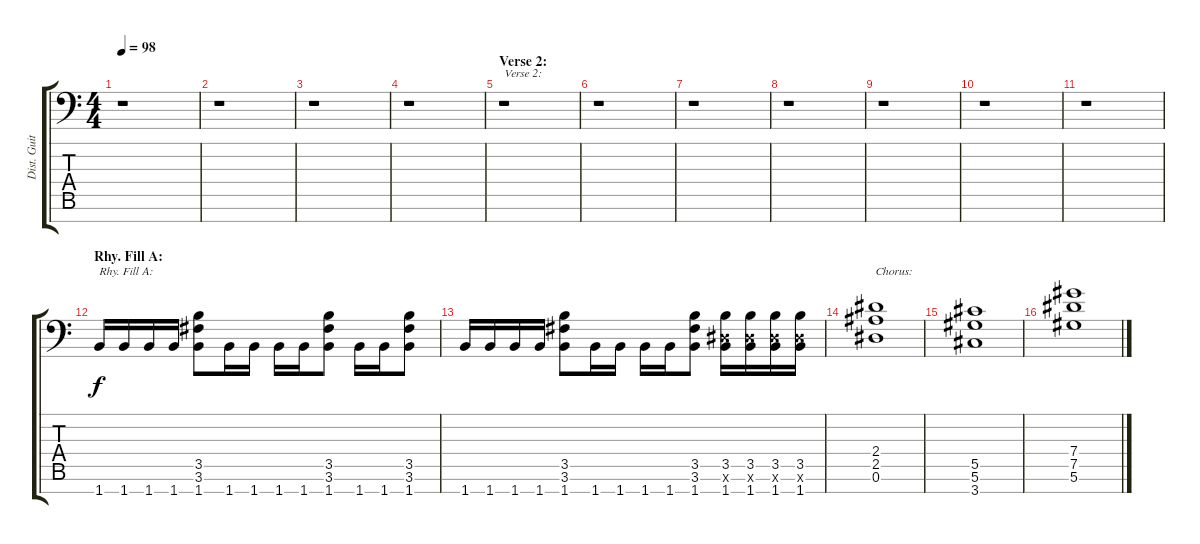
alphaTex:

\track ("Dist. Guitar 1" "Dist. Guit") {instrument distortionguitar}
\staff {score tabs}
\tuning (Eb4 Bb3 Gb3 Db3 Ab2 Eb2 Bb1) {hide}
\ts (4 4)
\tempo 98
\clef f4
\ks c
r.1{dy f} |
r.1 |
r.1 |
r.1 |
\section ("" "Verse 2:")
r.1{txt "Verse 2:"} |
r.1 |
r.1 |
r.1 |
r.1 |
r.1 |
r.1 |
\section ("" "Rhy. Fill A:")
1.7.16{txt "Rhy. Fill A:"} 1.7.16 1.7.16 1.7.16 (3.5 3.6 1.7).8 1.7.16 1.7.16 1.7.16 1.7.16 (3.5 3.6 1.7).8 1.7.16 1.7.16 (3.5 3.6 1.7).8 |
1.7.16 1.7.16 1.7.16 1.7.16 (3.5 3.6 1.7).8 1.7.16 1.7.16 1.7.16 1.7.16 (3.5 3.6 1.7).8 (3.5 0.6{x} 1.7).16 (3.5 0.6{x} 1.7).16 (3.5 0.6{x} 1.7).16 (3.5 0.6{x} 1.7).16 |
(2.4 2.5 0.6).1{txt "Chorus:"} |
(5.5 5.6 3.7).1 |
(7.4 7.5 5.6).1
